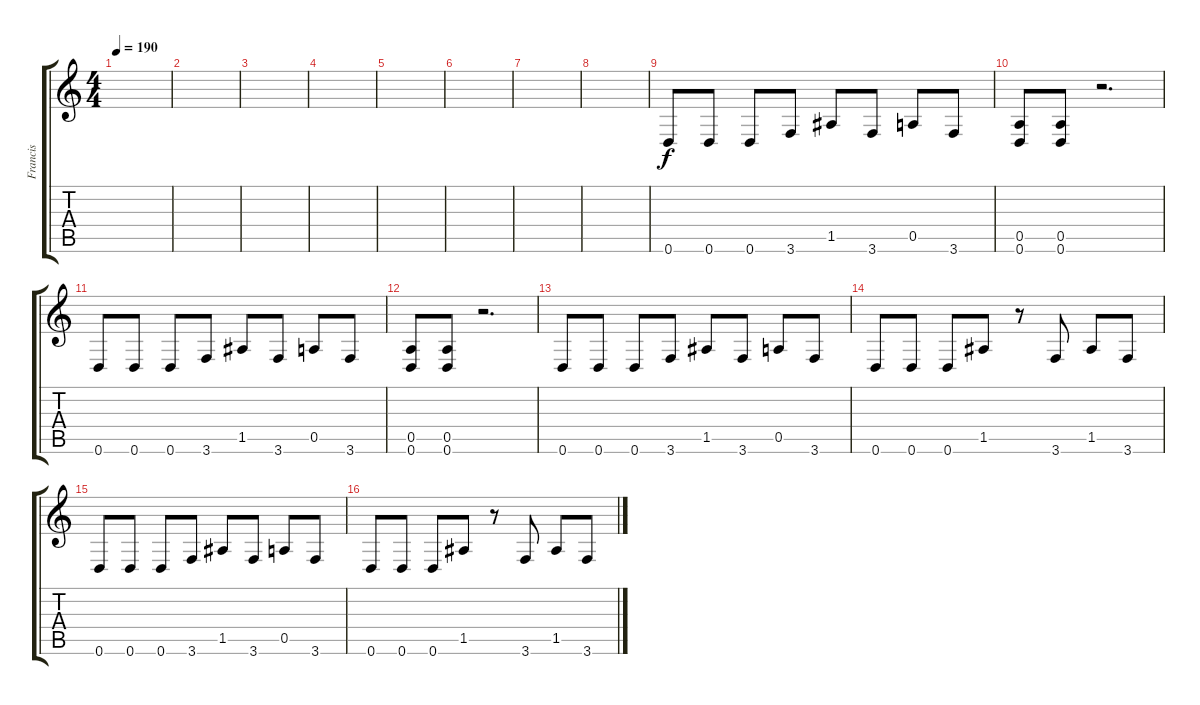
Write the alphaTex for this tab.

\track ("Francis" "Francis") {instrument distortionguitar}
\staff {score tabs}
\tuning (E4 B3 G3 D3 A2 D2) {hide}
\ts (4 4)
\tempo 190
\clef g2
\ks c
|
|
|
|
|
|
|
|
0.6.8 0.6.8 0.6.8 3.6.8 1.5.8 3.6.8 0.5.8 3.6.8 |
(0.5 0.6).8 (0.5 0.6).8 r.2{d} |
0.6.8 0.6.8 0.6.8 3.6.8 1.5.8 3.6.8 0.5.8 3.6.8 |
(0.5 0.6).8 (0.5 0.6).8 r.2{d} |
0.6.8 0.6.8 0.6.8 3.6.8 1.5.8 3.6.8 0.5.8 3.6.8 |
0.6.8 0.6.8 0.6.8 1.5.8 r.8 3.6.8 1.5.8 3.6.8 |
0.6.8 0.6.8 0.6.8 3.6.8 1.5.8 3.6.8 0.5.8 3.6.8 |
0.6.8 0.6.8 0.6.8 1.5.8 r.8 3.6.8 1.5.8 3.6.8
